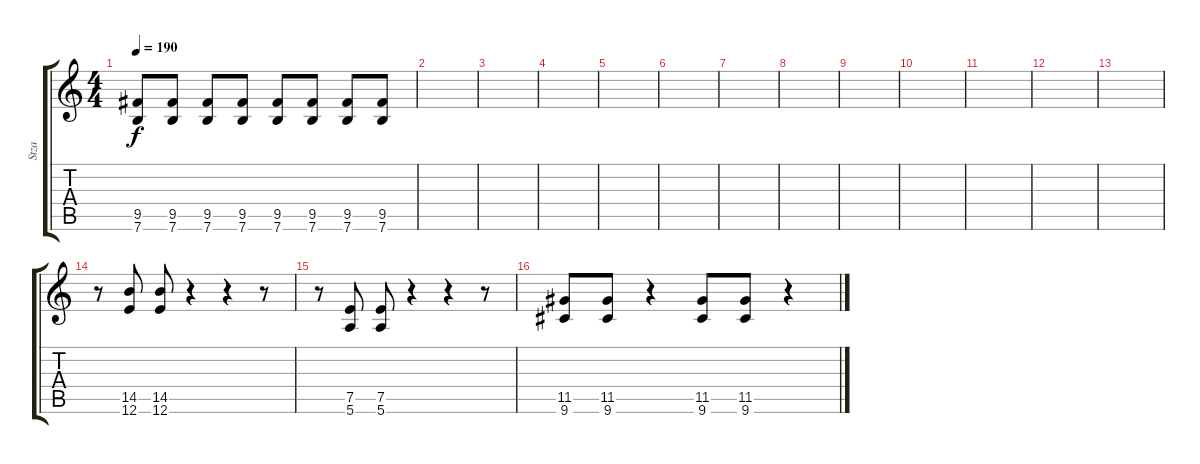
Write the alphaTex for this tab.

\track ("Stza" "Stza") {instrument distortionguitar}
\staff {score tabs}
\tuning (E4 B3 G3 D3 A2 E2) {hide}
\ts (4 4)
\tempo 190
\clef g2
\ks c
(9.5 7.6).8{dy f} (9.5 7.6).8 (9.5 7.6).8 (9.5 7.6).8 (9.5 7.6).8 (9.5 7.6).8 (9.5 7.6).8 (9.5 7.6).8 |
|
|
|
|
|
|
|
|
|
|
|
|
r.8 (14.5 12.6).8 (14.5 12.6).8 r.4 r.4 r.8 |
r.8 (7.5 5.6).8 (7.5 5.6).8 r.4 r.4 r.8 |
(11.5 9.6).8 (11.5 9.6).8 r.4 (11.5 9.6).8 (11.5 9.6).8 r.4
